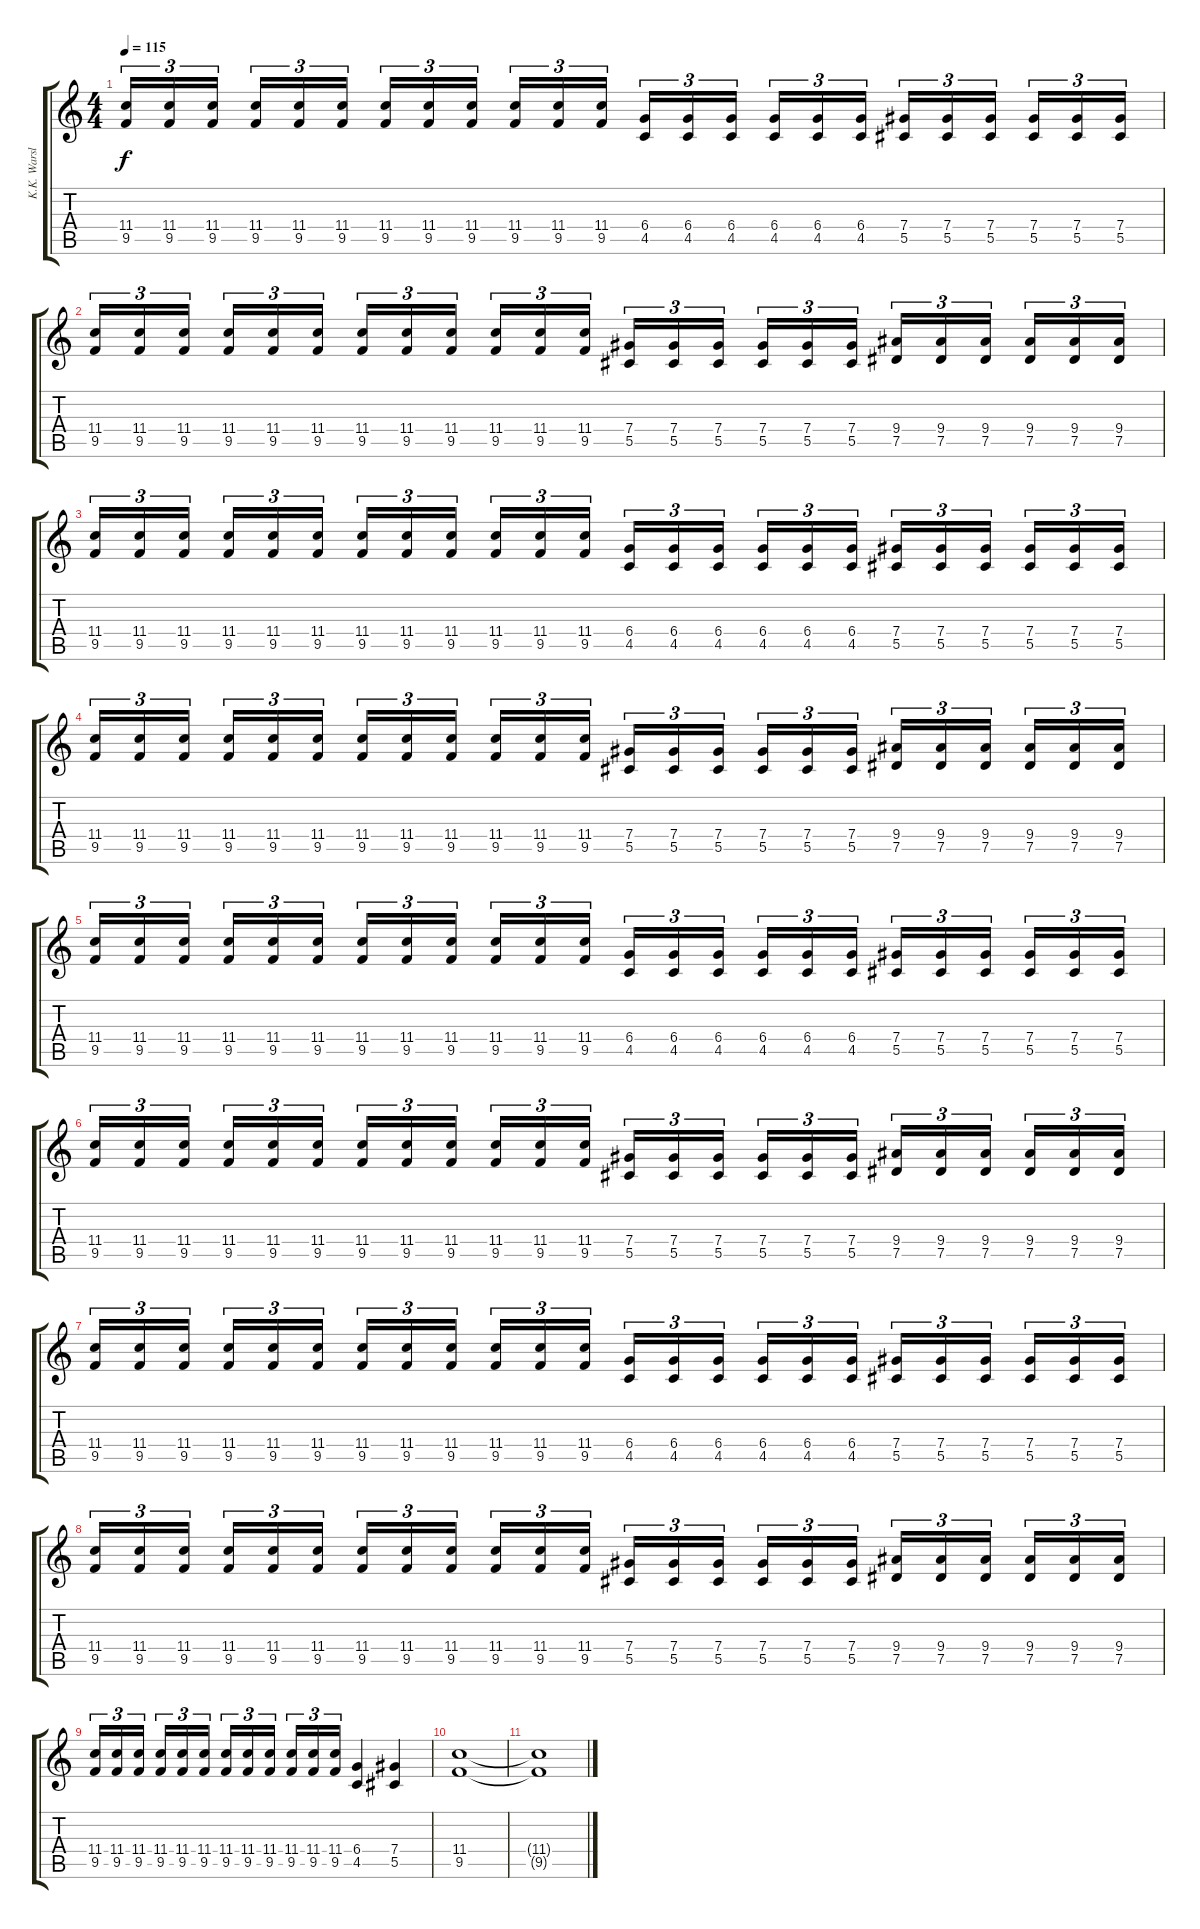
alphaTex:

\track ("K.K. Warslut" "K.K. Warsl") {instrument distortionguitar}
\staff {score tabs}
\tuning (Eb4 Bb3 Gb3 Db3 Ab2 Eb2) {hide}
\ts (4 4)
\tempo 115
\clef g2
\ks c
(11.4 9.5).16{tu (3 2) dy f} (11.4 9.5).16{tu (3 2)} (11.4 9.5).16{tu (3 2) beam splitsecondary} (11.4 9.5).16{tu (3 2)} (11.4 9.5).16{tu (3 2)} (11.4 9.5).16{tu (3 2)} (11.4 9.5).16{tu (3 2)} (11.4 9.5).16{tu (3 2)} (11.4 9.5).16{tu (3 2) beam splitsecondary} (11.4 9.5).16{tu (3 2)} (11.4 9.5).16{tu (3 2)} (11.4 9.5).16{tu (3 2)} (6.4 4.5).16{tu (3 2)} (6.4 4.5).16{tu (3 2)} (6.4 4.5).16{tu (3 2) beam splitsecondary} (6.4 4.5).16{tu (3 2)} (6.4 4.5).16{tu (3 2)} (6.4 4.5).16{tu (3 2)} (7.4 5.5).16{tu (3 2)} (7.4 5.5).16{tu (3 2)} (7.4 5.5).16{tu (3 2) beam splitsecondary} (7.4 5.5).16{tu (3 2)} (7.4 5.5).16{tu (3 2)} (7.4 5.5).16{tu (3 2)} |
(11.4 9.5).16{tu (3 2)} (11.4 9.5).16{tu (3 2)} (11.4 9.5).16{tu (3 2) beam splitsecondary} (11.4 9.5).16{tu (3 2)} (11.4 9.5).16{tu (3 2)} (11.4 9.5).16{tu (3 2)} (11.4 9.5).16{tu (3 2)} (11.4 9.5).16{tu (3 2)} (11.4 9.5).16{tu (3 2) beam splitsecondary} (11.4 9.5).16{tu (3 2)} (11.4 9.5).16{tu (3 2)} (11.4 9.5).16{tu (3 2)} (7.4 5.5).16{tu (3 2)} (7.4 5.5).16{tu (3 2)} (7.4 5.5).16{tu (3 2) beam splitsecondary} (7.4 5.5).16{tu (3 2)} (7.4 5.5).16{tu (3 2)} (7.4 5.5).16{tu (3 2)} (9.4 7.5).16{tu (3 2)} (9.4 7.5).16{tu (3 2)} (9.4 7.5).16{tu (3 2) beam splitsecondary} (9.4 7.5).16{tu (3 2)} (9.4 7.5).16{tu (3 2)} (9.4 7.5).16{tu (3 2)} |
(11.4 9.5).16{tu (3 2)} (11.4 9.5).16{tu (3 2)} (11.4 9.5).16{tu (3 2) beam splitsecondary} (11.4 9.5).16{tu (3 2)} (11.4 9.5).16{tu (3 2)} (11.4 9.5).16{tu (3 2)} (11.4 9.5).16{tu (3 2)} (11.4 9.5).16{tu (3 2)} (11.4 9.5).16{tu (3 2) beam splitsecondary} (11.4 9.5).16{tu (3 2)} (11.4 9.5).16{tu (3 2)} (11.4 9.5).16{tu (3 2)} (6.4 4.5).16{tu (3 2)} (6.4 4.5).16{tu (3 2)} (6.4 4.5).16{tu (3 2) beam splitsecondary} (6.4 4.5).16{tu (3 2)} (6.4 4.5).16{tu (3 2)} (6.4 4.5).16{tu (3 2)} (7.4 5.5).16{tu (3 2)} (7.4 5.5).16{tu (3 2)} (7.4 5.5).16{tu (3 2) beam splitsecondary} (7.4 5.5).16{tu (3 2)} (7.4 5.5).16{tu (3 2)} (7.4 5.5).16{tu (3 2)} |
(11.4 9.5).16{tu (3 2)} (11.4 9.5).16{tu (3 2)} (11.4 9.5).16{tu (3 2) beam splitsecondary} (11.4 9.5).16{tu (3 2)} (11.4 9.5).16{tu (3 2)} (11.4 9.5).16{tu (3 2)} (11.4 9.5).16{tu (3 2)} (11.4 9.5).16{tu (3 2)} (11.4 9.5).16{tu (3 2) beam splitsecondary} (11.4 9.5).16{tu (3 2)} (11.4 9.5).16{tu (3 2)} (11.4 9.5).16{tu (3 2)} (7.4 5.5).16{tu (3 2)} (7.4 5.5).16{tu (3 2)} (7.4 5.5).16{tu (3 2) beam splitsecondary} (7.4 5.5).16{tu (3 2)} (7.4 5.5).16{tu (3 2)} (7.4 5.5).16{tu (3 2)} (9.4 7.5).16{tu (3 2)} (9.4 7.5).16{tu (3 2)} (9.4 7.5).16{tu (3 2) beam splitsecondary} (9.4 7.5).16{tu (3 2)} (9.4 7.5).16{tu (3 2)} (9.4 7.5).16{tu (3 2)} |
(11.4 9.5).16{tu (3 2)} (11.4 9.5).16{tu (3 2)} (11.4 9.5).16{tu (3 2) beam splitsecondary} (11.4 9.5).16{tu (3 2)} (11.4 9.5).16{tu (3 2)} (11.4 9.5).16{tu (3 2)} (11.4 9.5).16{tu (3 2)} (11.4 9.5).16{tu (3 2)} (11.4 9.5).16{tu (3 2) beam splitsecondary} (11.4 9.5).16{tu (3 2)} (11.4 9.5).16{tu (3 2)} (11.4 9.5).16{tu (3 2)} (6.4 4.5).16{tu (3 2)} (6.4 4.5).16{tu (3 2)} (6.4 4.5).16{tu (3 2) beam splitsecondary} (6.4 4.5).16{tu (3 2)} (6.4 4.5).16{tu (3 2)} (6.4 4.5).16{tu (3 2)} (7.4 5.5).16{tu (3 2)} (7.4 5.5).16{tu (3 2)} (7.4 5.5).16{tu (3 2) beam splitsecondary} (7.4 5.5).16{tu (3 2)} (7.4 5.5).16{tu (3 2)} (7.4 5.5).16{tu (3 2)} |
(11.4 9.5).16{tu (3 2)} (11.4 9.5).16{tu (3 2)} (11.4 9.5).16{tu (3 2) beam splitsecondary} (11.4 9.5).16{tu (3 2)} (11.4 9.5).16{tu (3 2)} (11.4 9.5).16{tu (3 2)} (11.4 9.5).16{tu (3 2)} (11.4 9.5).16{tu (3 2)} (11.4 9.5).16{tu (3 2) beam splitsecondary} (11.4 9.5).16{tu (3 2)} (11.4 9.5).16{tu (3 2)} (11.4 9.5).16{tu (3 2)} (7.4 5.5).16{tu (3 2)} (7.4 5.5).16{tu (3 2)} (7.4 5.5).16{tu (3 2) beam splitsecondary} (7.4 5.5).16{tu (3 2)} (7.4 5.5).16{tu (3 2)} (7.4 5.5).16{tu (3 2)} (9.4 7.5).16{tu (3 2)} (9.4 7.5).16{tu (3 2)} (9.4 7.5).16{tu (3 2) beam splitsecondary} (9.4 7.5).16{tu (3 2)} (9.4 7.5).16{tu (3 2)} (9.4 7.5).16{tu (3 2)} |
(11.4 9.5).16{tu (3 2)} (11.4 9.5).16{tu (3 2)} (11.4 9.5).16{tu (3 2) beam splitsecondary} (11.4 9.5).16{tu (3 2)} (11.4 9.5).16{tu (3 2)} (11.4 9.5).16{tu (3 2)} (11.4 9.5).16{tu (3 2)} (11.4 9.5).16{tu (3 2)} (11.4 9.5).16{tu (3 2) beam splitsecondary} (11.4 9.5).16{tu (3 2)} (11.4 9.5).16{tu (3 2)} (11.4 9.5).16{tu (3 2)} (6.4 4.5).16{tu (3 2)} (6.4 4.5).16{tu (3 2)} (6.4 4.5).16{tu (3 2) beam splitsecondary} (6.4 4.5).16{tu (3 2)} (6.4 4.5).16{tu (3 2)} (6.4 4.5).16{tu (3 2)} (7.4 5.5).16{tu (3 2)} (7.4 5.5).16{tu (3 2)} (7.4 5.5).16{tu (3 2) beam splitsecondary} (7.4 5.5).16{tu (3 2)} (7.4 5.5).16{tu (3 2)} (7.4 5.5).16{tu (3 2)} |
(11.4 9.5).16{tu (3 2)} (11.4 9.5).16{tu (3 2)} (11.4 9.5).16{tu (3 2) beam splitsecondary} (11.4 9.5).16{tu (3 2)} (11.4 9.5).16{tu (3 2)} (11.4 9.5).16{tu (3 2)} (11.4 9.5).16{tu (3 2)} (11.4 9.5).16{tu (3 2)} (11.4 9.5).16{tu (3 2) beam splitsecondary} (11.4 9.5).16{tu (3 2)} (11.4 9.5).16{tu (3 2)} (11.4 9.5).16{tu (3 2)} (7.4 5.5).16{tu (3 2)} (7.4 5.5).16{tu (3 2)} (7.4 5.5).16{tu (3 2) beam splitsecondary} (7.4 5.5).16{tu (3 2)} (7.4 5.5).16{tu (3 2)} (7.4 5.5).16{tu (3 2)} (9.4 7.5).16{tu (3 2)} (9.4 7.5).16{tu (3 2)} (9.4 7.5).16{tu (3 2) beam splitsecondary} (9.4 7.5).16{tu (3 2)} (9.4 7.5).16{tu (3 2)} (9.4 7.5).16{tu (3 2)} |
(11.4 9.5).16{tu (3 2)} (11.4 9.5).16{tu (3 2)} (11.4 9.5).16{tu (3 2) beam splitsecondary} (11.4 9.5).16{tu (3 2)} (11.4 9.5).16{tu (3 2)} (11.4 9.5).16{tu (3 2)} (11.4 9.5).16{tu (3 2)} (11.4 9.5).16{tu (3 2)} (11.4 9.5).16{tu (3 2) beam splitsecondary} (11.4 9.5).16{tu (3 2)} (11.4 9.5).16{tu (3 2)} (11.4 9.5).16{tu (3 2)} (6.4 4.5).4 (7.4 5.5).4 |
(11.4 9.5).1 |
(11.4{t} 9.5{t}).1
